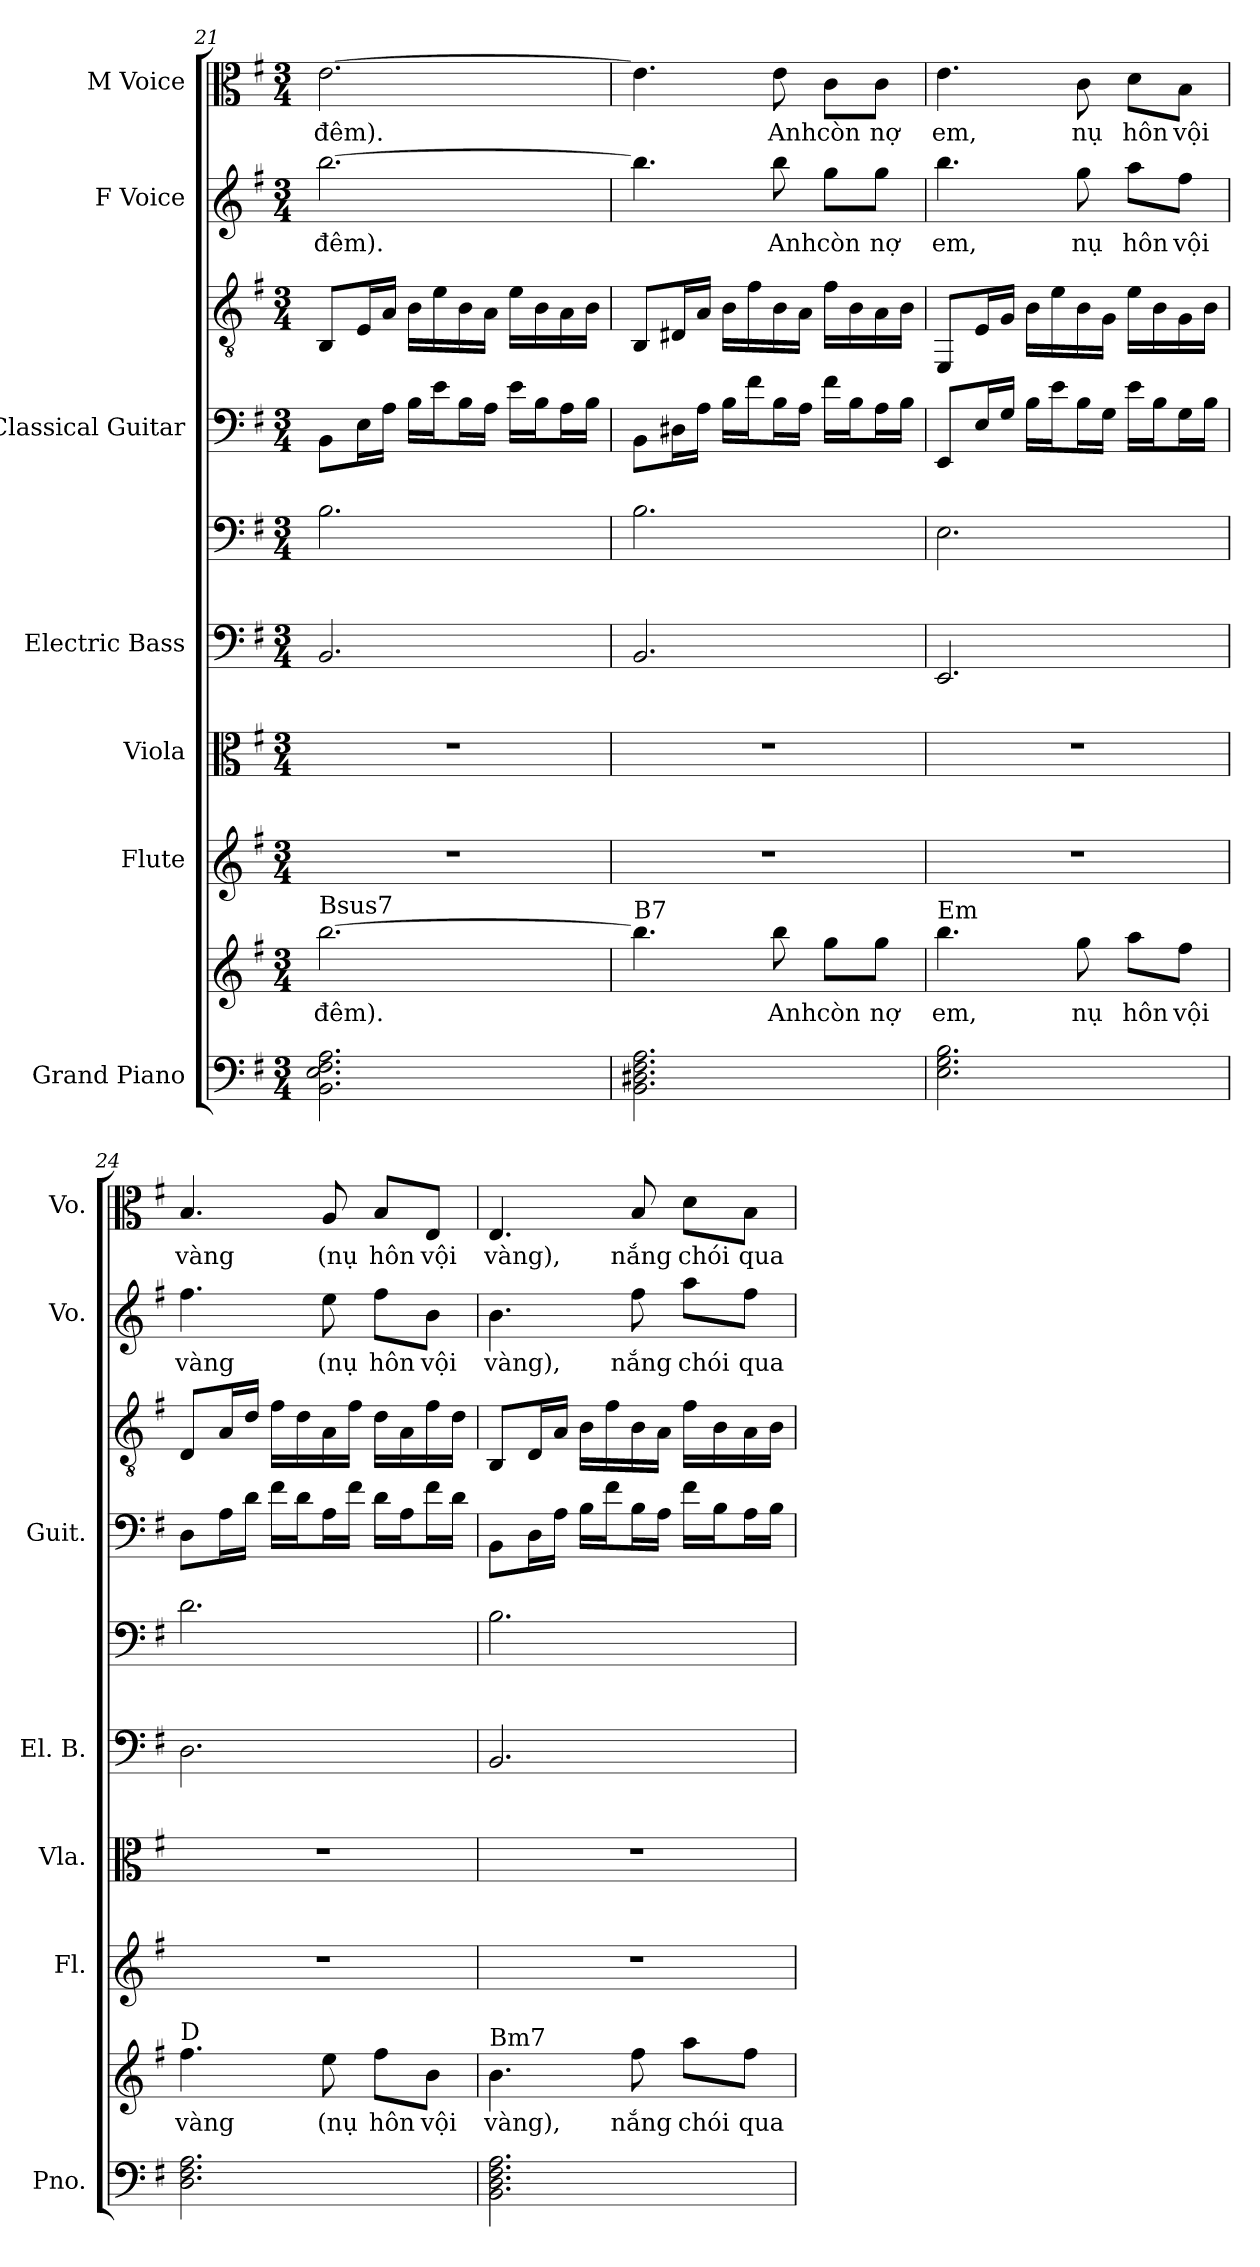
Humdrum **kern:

**kern	**kern	**text	**kern	**kern	**kern	**kern	**kern	**kern	**kern	**text	**kern	**text
*part7	*part7	*part7	*part6	*part5	*part4	*part4	*part3	*part3	*part2	*part2	*part1	*part1
*staff10	*staff9	*staff9	*staff8	*staff7	*staff6	*staff5	*staff4	*staff3	*staff2	*staff2	*staff1	*staff1
*I"Grand Piano	*	*	*I"Flute	*I"Viola	*I"Electric Bass	*	*I"Classical Guitar	*	*I"F Voice	*	*I"M Voice	*
*I'Pno.	*	*	*I'Fl.	*I'Vla.	*I'El. B.	*	*I'Guit.	*	*I'Vo.	*	*I'Vo.	*
*clefF4	*clefG2	*	*clefG2	*clefC3	*	*clefF4	*	*clefGv2	*clefG2	*	*clefC3	*
*	*	*	*	*	*ITrd7c12	*ITrd7c12	*	*	*	*	*	*
*k[f#]	*k[f#]	*	*k[f#]	*k[f#]	*k[f#]	*k[f#]	*k[f#]	*k[f#]	*k[f#]	*	*k[f#]	*
*M3/4	*M3/4	*	*M3/4	*M3/4	*M3/4	*M3/4	*M3/4	*M3/4	*M3/4	*	*M3/4	*
=21	=21	=21	=21	=21	=21	=21	=21	=21	=21	=21	=21	=21
!	!LO:TX:a:t=Bsus7	!	!	!	!	!	!	!	!	!	!	!
!	!	!LO:LY:b	!	!	!	!	!	!	!	!LO:LY:b	!	!LO:LY:b
2.BB\ 2.E\ 2.F#\ 2.A\	[2.bb\	đêm).	2.r	2.r	2.BBB	2.BB\	8BBL	8BB/L	[2.bb\	đêm).	[2.e\	đêm).
.	.	.	.	.	.	.	16EL	16E/L	.	.	.	.
.	.	.	.	.	.	.	16AJJ	16A/JJ	.	.	.	.
.	.	.	.	.	.	.	16BLL	16B\LL	.	.	.	.
.	.	.	.	.	.	.	16eJ	16e\	.	.	.	.
.	.	.	.	.	.	.	16BL	16B\	.	.	.	.
.	.	.	.	.	.	.	16AJJ	16A\JJ	.	.	.	.
.	.	.	.	.	.	.	16eLL	16e\LL	.	.	.	.
.	.	.	.	.	.	.	16BJ	16B\	.	.	.	.
.	.	.	.	.	.	.	16AL	16A\	.	.	.	.
.	.	.	.	.	.	.	16BJJ	16B\JJ	.	.	.	.
=22	=22	=22	=22	=22	=22	=22	=22	=22	=22	=22	=22	=22
!	!LO:TX:a:t=B7	!	!	!	!	!	!	!	!	!	!	!
2.BB\ 2.D#X\ 2.F#\ 2.A\	4.bb\]	.	2.r	2.r	2.BBB	2.BB\	8BBL	8BB/L	4.bb\]	.	4.e\]	.
.	.	.	.	.	.	.	16D#XL	16D#X/L	.	.	.	.
.	.	.	.	.	.	.	16AJJ	16A/JJ	.	.	.	.
.	.	.	.	.	.	.	16BLL	16B\LL	.	.	.	.
.	.	.	.	.	.	.	16f#J	16f#\	.	.	.	.
!	!	!LO:LY:b	!	!	!	!	!	!	!	!LO:LY:b	!	!LO:LY:b
.	8bb\	Anh	.	.	.	.	16BL	16B\	8bb\	Anh	8e\	Anh
.	.	.	.	.	.	.	16AJJ	16A\JJ	.	.	.	.
!	!	!LO:LY:b	!	!	!	!	!	!	!	!LO:LY:b	!	!LO:LY:b
.	8gg\L	còn	.	.	.	.	16f#LL	16f#\LL	8gg\L	còn	8c\L	còn
.	.	.	.	.	.	.	16BJ	16B\	.	.	.	.
!	!	!LO:LY:b	!	!	!	!	!	!	!	!LO:LY:b	!	!LO:LY:b
.	8gg\J	nợ	.	.	.	.	16AL	16A\	8gg\J	nợ	8c\J	nợ
.	.	.	.	.	.	.	16BJJ	16B\JJ	.	.	.	.
!!LO:PB:g=z
=23	=23	=23	=23	=23	=23	=23	=23	=23	=23	=23	=23	=23
!	!LO:TX:a:t=Em	!	!	!	!	!	!	!	!	!	!	!
!	!	!LO:LY:b	!	!	!	!	!	!	!	!LO:LY:b	!	!LO:LY:b
2.E\ 2.G\ 2.B\	4.bb\	em,	2.r	2.r	2.EEE	2.EE\	8EEL	8EE/L	4.bb\	em,	4.e\	em,
.	.	.	.	.	.	.	16EL	16E/L	.	.	.	.
.	.	.	.	.	.	.	16GJJ	16G/JJ	.	.	.	.
.	.	.	.	.	.	.	16BLL	16B\LL	.	.	.	.
.	.	.	.	.	.	.	16eJ	16e\	.	.	.	.
!	!	!LO:LY:b	!	!	!	!	!	!	!	!LO:LY:b	!	!LO:LY:b
.	8gg\	nụ	.	.	.	.	16BL	16B\	8gg\	nụ	8c\	nụ
.	.	.	.	.	.	.	16GJJ	16G\JJ	.	.	.	.
!	!	!LO:LY:b	!	!	!	!	!	!	!	!LO:LY:b	!	!LO:LY:b
.	8aa\L	hôn	.	.	.	.	16eLL	16e\LL	8aa\L	hôn	8d\L	hôn
.	.	.	.	.	.	.	16BJ	16B\	.	.	.	.
!	!	!LO:LY:b	!	!	!	!	!	!	!	!LO:LY:b	!	!LO:LY:b
.	8ff#\J	vội	.	.	.	.	16GL	16G\	8ff#\J	vội	8B\J	vội
.	.	.	.	.	.	.	16BJJ	16B\JJ	.	.	.	.
=24	=24	=24	=24	=24	=24	=24	=24	=24	=24	=24	=24	=24
!	!LO:TX:a:t=D	!	!	!	!	!	!	!	!	!	!	!
!	!	!LO:LY:b	!	!	!	!	!	!	!	!LO:LY:b	!	!LO:LY:b
2.D\ 2.F#\ 2.A\	4.ff#\	vàng	2.r	2.r	2.DD	2.D\	8DL	8D/L	4.ff#\	vàng	4.B/	vàng
.	.	.	.	.	.	.	16AL	16A/L	.	.	.	.
.	.	.	.	.	.	.	16dJJ	16d/JJ	.	.	.	.
.	.	.	.	.	.	.	16f#LL	16f#\LL	.	.	.	.
.	.	.	.	.	.	.	16dJ	16d\	.	.	.	.
!	!	!LO:LY:b	!	!	!	!	!	!	!	!LO:LY:b	!	!LO:LY:b
.	8ee\	(nụ	.	.	.	.	16AL	16A\	8ee\	(nụ	8A/	(nụ
.	.	.	.	.	.	.	16f#JJ	16f#\JJ	.	.	.	.
!	!	!LO:LY:b	!	!	!	!	!	!	!	!LO:LY:b	!	!LO:LY:b
.	8ff#\L	hôn	.	.	.	.	16dLL	16d\LL	8ff#\L	hôn	8B/L	hôn
.	.	.	.	.	.	.	16AJ	16A\	.	.	.	.
!	!	!LO:LY:b	!	!	!	!	!	!	!	!LO:LY:b	!	!LO:LY:b
.	8b\J	vội	.	.	.	.	16f#L	16f#\	8b\J	vội	8E/J	vội
.	.	.	.	.	.	.	16dJJ	16d\JJ	.	.	.	.
=25	=25	=25	=25	=25	=25	=25	=25	=25	=25	=25	=25	=25
!	!LO:TX:a:t=Bm7	!	!	!	!	!	!	!	!	!	!	!
!	!	!LO:LY:b	!	!	!	!	!	!	!	!LO:LY:b	!	!LO:LY:b
2.BB\ 2.D\ 2.F#\ 2.A\	4.b\	vàng),	2.r	2.r	2.BBB	2.BB\	8BBL	8BB/L	4.b\	vàng),	4.E/	vàng),
.	.	.	.	.	.	.	16DL	16D/L	.	.	.	.
.	.	.	.	.	.	.	16AJJ	16A/JJ	.	.	.	.
.	.	.	.	.	.	.	16BLL	16B\LL	.	.	.	.
.	.	.	.	.	.	.	16f#J	16f#\	.	.	.	.
!	!	!LO:LY:b	!	!	!	!	!	!	!	!LO:LY:b	!	!LO:LY:b
.	8ff#\	nắng	.	.	.	.	16BL	16B\	8ff#\	nắng	8B/	nắng
.	.	.	.	.	.	.	16AJJ	16A\JJ	.	.	.	.
!	!	!LO:LY:b	!	!	!	!	!	!	!	!LO:LY:b	!	!LO:LY:b
.	8aa\L	chói	.	.	.	.	16f#LL	16f#\LL	8aa\L	chói	8d\L	chói
.	.	.	.	.	.	.	16BJ	16B\	.	.	.	.
!	!	!LO:LY:b	!	!	!	!	!	!	!	!LO:LY:b	!	!LO:LY:b
.	8ff#\J	qua	.	.	.	.	16AL	16A\	8ff#\J	qua	8B\J	qua
.	.	.	.	.	.	.	16BJJ	16B\JJ	.	.	.	.
=	=	=	=	=	=	=	=	=	=	=	=	=
*-	*-	*-	*-	*-	*-	*-	*-	*-	*-	*-	*-	*-
